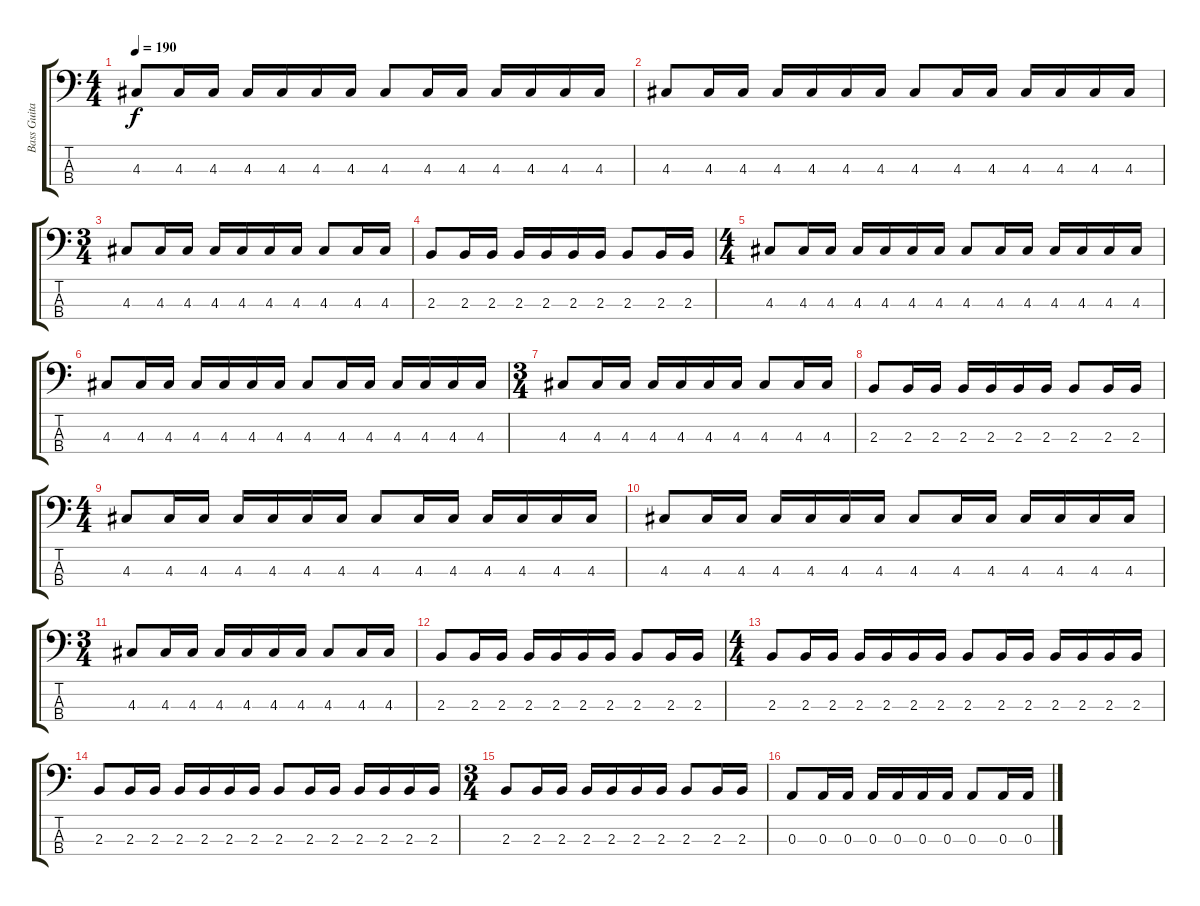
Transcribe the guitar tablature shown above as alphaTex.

\track ("Bass Guitar" "Bass Guita") {instrument electricbassfinger}
\staff {score tabs}
\tuning (G2 D2 A1 E1) {hide}
\ts (4 4)
\tempo 190
\clef f4
\ks c
4.3.8{dy f} 4.3.16 4.3.16 4.3.16 4.3.16 4.3.16 4.3.16 4.3.8 4.3.16 4.3.16 4.3.16 4.3.16 4.3.16 4.3.16 |
4.3.8 4.3.16 4.3.16 4.3.16 4.3.16 4.3.16 4.3.16 4.3.8 4.3.16 4.3.16 4.3.16 4.3.16 4.3.16 4.3.16 |
\ts (3 4)
4.3.8 4.3.16 4.3.16 4.3.16 4.3.16 4.3.16 4.3.16 4.3.8 4.3.16 4.3.16 |
2.3.8 2.3.16 2.3.16 2.3.16 2.3.16 2.3.16 2.3.16 2.3.8 2.3.16 2.3.16 |
\ts (4 4)
4.3.8 4.3.16 4.3.16 4.3.16 4.3.16 4.3.16 4.3.16 4.3.8 4.3.16 4.3.16 4.3.16 4.3.16 4.3.16 4.3.16 |
4.3.8 4.3.16 4.3.16 4.3.16 4.3.16 4.3.16 4.3.16 4.3.8 4.3.16 4.3.16 4.3.16 4.3.16 4.3.16 4.3.16 |
\ts (3 4)
4.3.8 4.3.16 4.3.16 4.3.16 4.3.16 4.3.16 4.3.16 4.3.8 4.3.16 4.3.16 |
2.3.8 2.3.16 2.3.16 2.3.16 2.3.16 2.3.16 2.3.16 2.3.8 2.3.16 2.3.16 |
\ts (4 4)
4.3.8 4.3.16 4.3.16 4.3.16 4.3.16 4.3.16 4.3.16 4.3.8 4.3.16 4.3.16 4.3.16 4.3.16 4.3.16 4.3.16 |
4.3.8 4.3.16 4.3.16 4.3.16 4.3.16 4.3.16 4.3.16 4.3.8 4.3.16 4.3.16 4.3.16 4.3.16 4.3.16 4.3.16 |
\ts (3 4)
4.3.8 4.3.16 4.3.16 4.3.16 4.3.16 4.3.16 4.3.16 4.3.8 4.3.16 4.3.16 |
2.3.8 2.3.16 2.3.16 2.3.16 2.3.16 2.3.16 2.3.16 2.3.8 2.3.16 2.3.16 |
\ts (4 4)
2.3.8 2.3.16 2.3.16 2.3.16 2.3.16 2.3.16 2.3.16 2.3.8 2.3.16 2.3.16 2.3.16 2.3.16 2.3.16 2.3.16 |
2.3.8 2.3.16 2.3.16 2.3.16 2.3.16 2.3.16 2.3.16 2.3.8 2.3.16 2.3.16 2.3.16 2.3.16 2.3.16 2.3.16 |
\ts (3 4)
2.3.8 2.3.16 2.3.16 2.3.16 2.3.16 2.3.16 2.3.16 2.3.8 2.3.16 2.3.16 |
0.3.8 0.3.16 0.3.16 0.3.16 0.3.16 0.3.16 0.3.16 0.3.8 0.3.16 0.3.16
